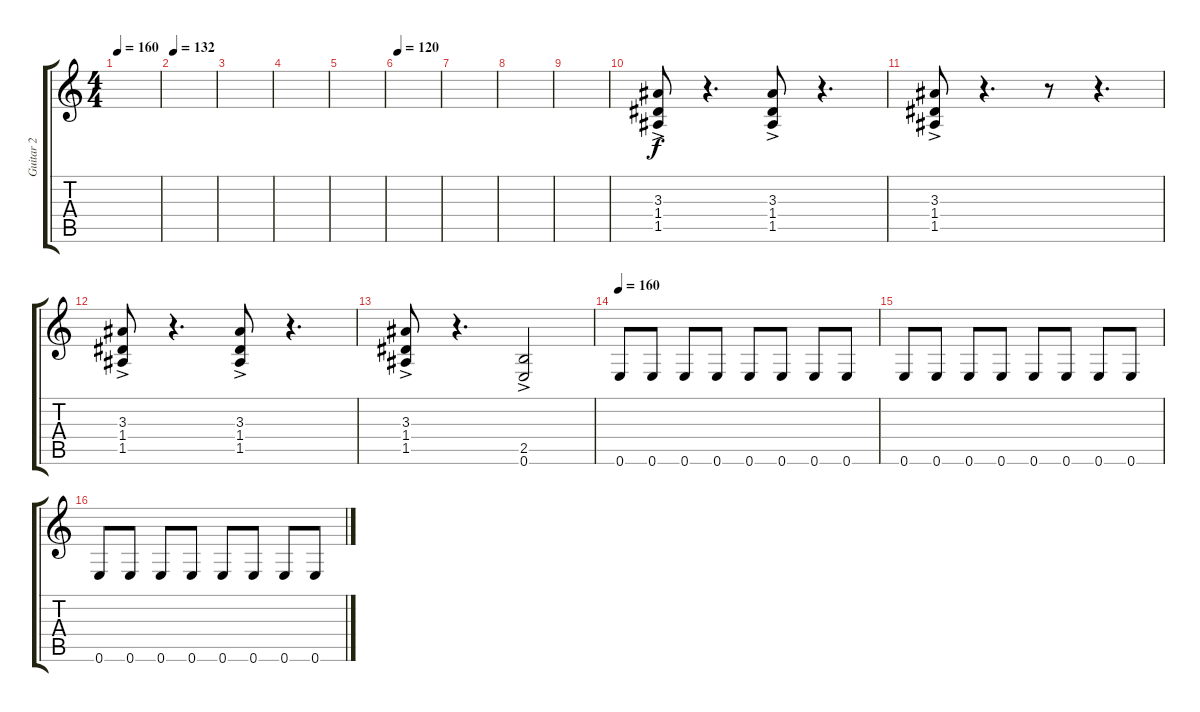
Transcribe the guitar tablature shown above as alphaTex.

\track ("Guitar 2" "Guitar 2") {instrument overdrivenguitar}
\staff {score tabs}
\tuning (E4 B3 G3 D3 A2 E2) {hide}
\ts (4 4)
\tempo 160
\clef g2
\ks c
|
\tempo 132
|
|
|
|
\tempo 120
|
|
|
|
(3.3{ac} 1.4{ac} 1.5{ac}).8 r.4{d} (3.3{ac} 1.4{ac} 1.5{ac}).8 r.4{d} |
(3.3{ac} 1.4{ac} 1.5{ac}).8 r.4{d} r.8 r.4{d} |
(3.3{ac} 1.4{ac} 1.5{ac}).8 r.4{d} (3.3{ac} 1.4{ac} 1.5{ac}).8 r.4{d} |
(3.3{ac} 1.4{ac} 1.5{ac}).8 r.4{d} (2.5{ac} 0.6{ac}).2 |
\tempo 180
\tempo 160
0.6.8{dy f} 0.6.8 0.6.8 0.6.8 0.6.8 0.6.8 0.6.8 0.6.8 |
0.6.8 0.6.8 0.6.8 0.6.8 0.6.8 0.6.8 0.6.8 0.6.8 |
0.6.8 0.6.8 0.6.8 0.6.8 0.6.8 0.6.8 0.6.8 0.6.8
